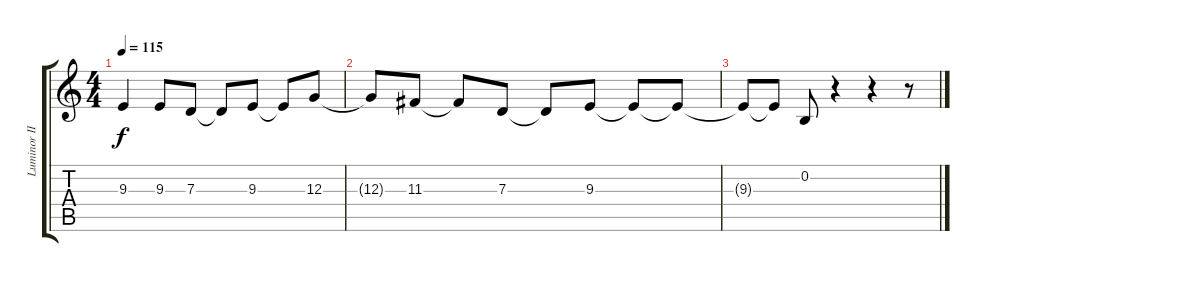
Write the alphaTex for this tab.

\track ("Luminor II" "Luminor II") {instrument sopranosax}
\staff {score tabs}
\tuning (E4 B3 G3 D3 A2 E2) {hide}
\ts (4 4)
\tempo 115
\clef g2
\ks c
9.3{t}.4{dy f} 9.3.8 7.3.8 7.3{t}.8 9.3.8 9.3{t}.8 12.3.8 |
12.3{t}.8 11.3.8 11.3{t}.8 7.3.8 7.3{t}.8 9.3.8 9.3{t}.8 9.3{t}.8 |
9.3{t}.8 9.3{t}.8 0.2.8 r.4 r.4 r.8
